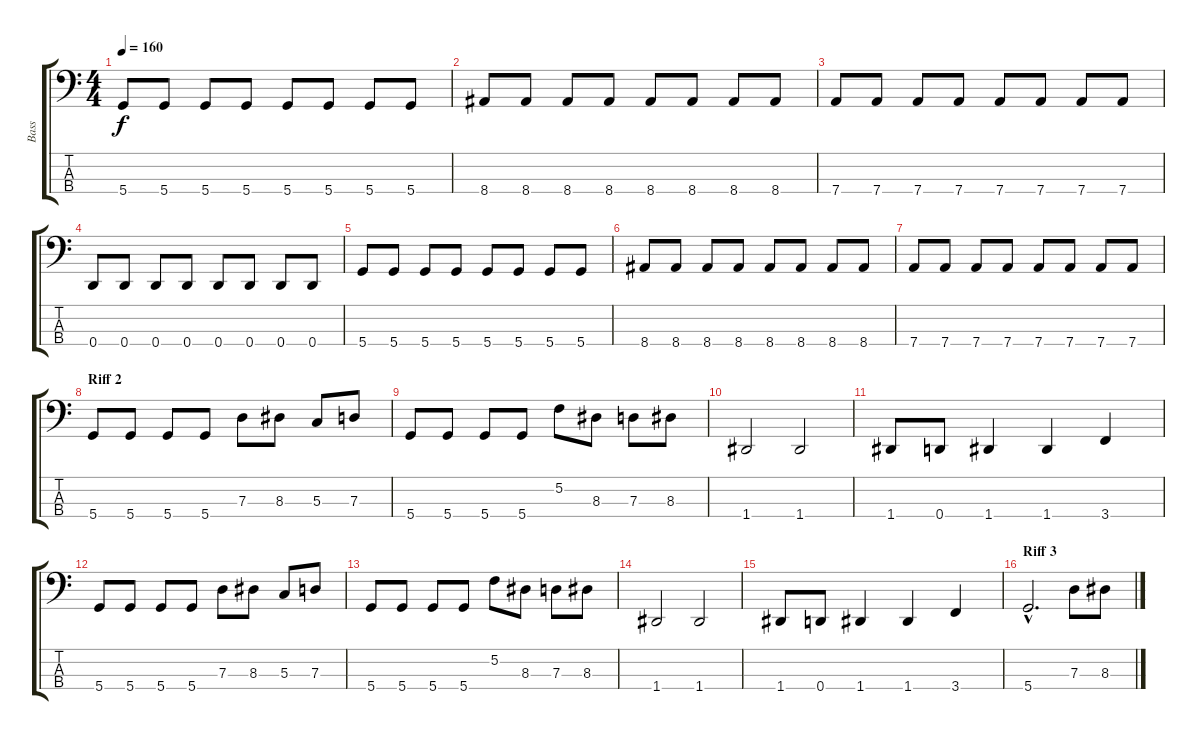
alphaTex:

\track ("Bass" "Bass") {instrument electricbassfinger}
\staff {score tabs}
\tuning (F2 C2 G1 D1) {hide}
\ts (4 4)
\tempo 160
\clef f4
\ks c
5.4.8{dy f} 5.4.8 5.4.8 5.4.8 5.4.8 5.4.8 5.4.8 5.4.8 |
8.4.8 8.4.8 8.4.8 8.4.8 8.4.8 8.4.8 8.4.8 8.4.8 |
7.4.8 7.4.8 7.4.8 7.4.8 7.4.8 7.4.8 7.4.8 7.4.8 |
0.4.8 0.4.8 0.4.8 0.4.8 0.4.8 0.4.8 0.4.8 0.4.8 |
5.4.8 5.4.8 5.4.8 5.4.8 5.4.8 5.4.8 5.4.8 5.4.8 |
8.4.8 8.4.8 8.4.8 8.4.8 8.4.8 8.4.8 8.4.8 8.4.8 |
7.4.8 7.4.8 7.4.8 7.4.8 7.4.8 7.4.8 7.4.8 7.4.8 |
\section ("" "Riff 2")
5.4.8 5.4.8 5.4.8 5.4.8 7.3.8 8.3.8 5.3.8 7.3.8 |
5.4.8 5.4.8 5.4.8 5.4.8 5.2.8 8.3.8 7.3.8 8.3.8 |
1.4.2 1.4.2 |
1.4.8 0.4.8 1.4.4 1.4.4 3.4.4 |
5.4.8 5.4.8 5.4.8 5.4.8 7.3.8 8.3.8 5.3.8 7.3.8 |
5.4.8 5.4.8 5.4.8 5.4.8 5.2.8 8.3.8 7.3.8 8.3.8 |
1.4.2 1.4.2 |
1.4.8 0.4.8 1.4.4 1.4.4 3.4.4 |
\section ("" "Riff 3")
5.4{hac}.2{d} 7.3.8 8.3.8
